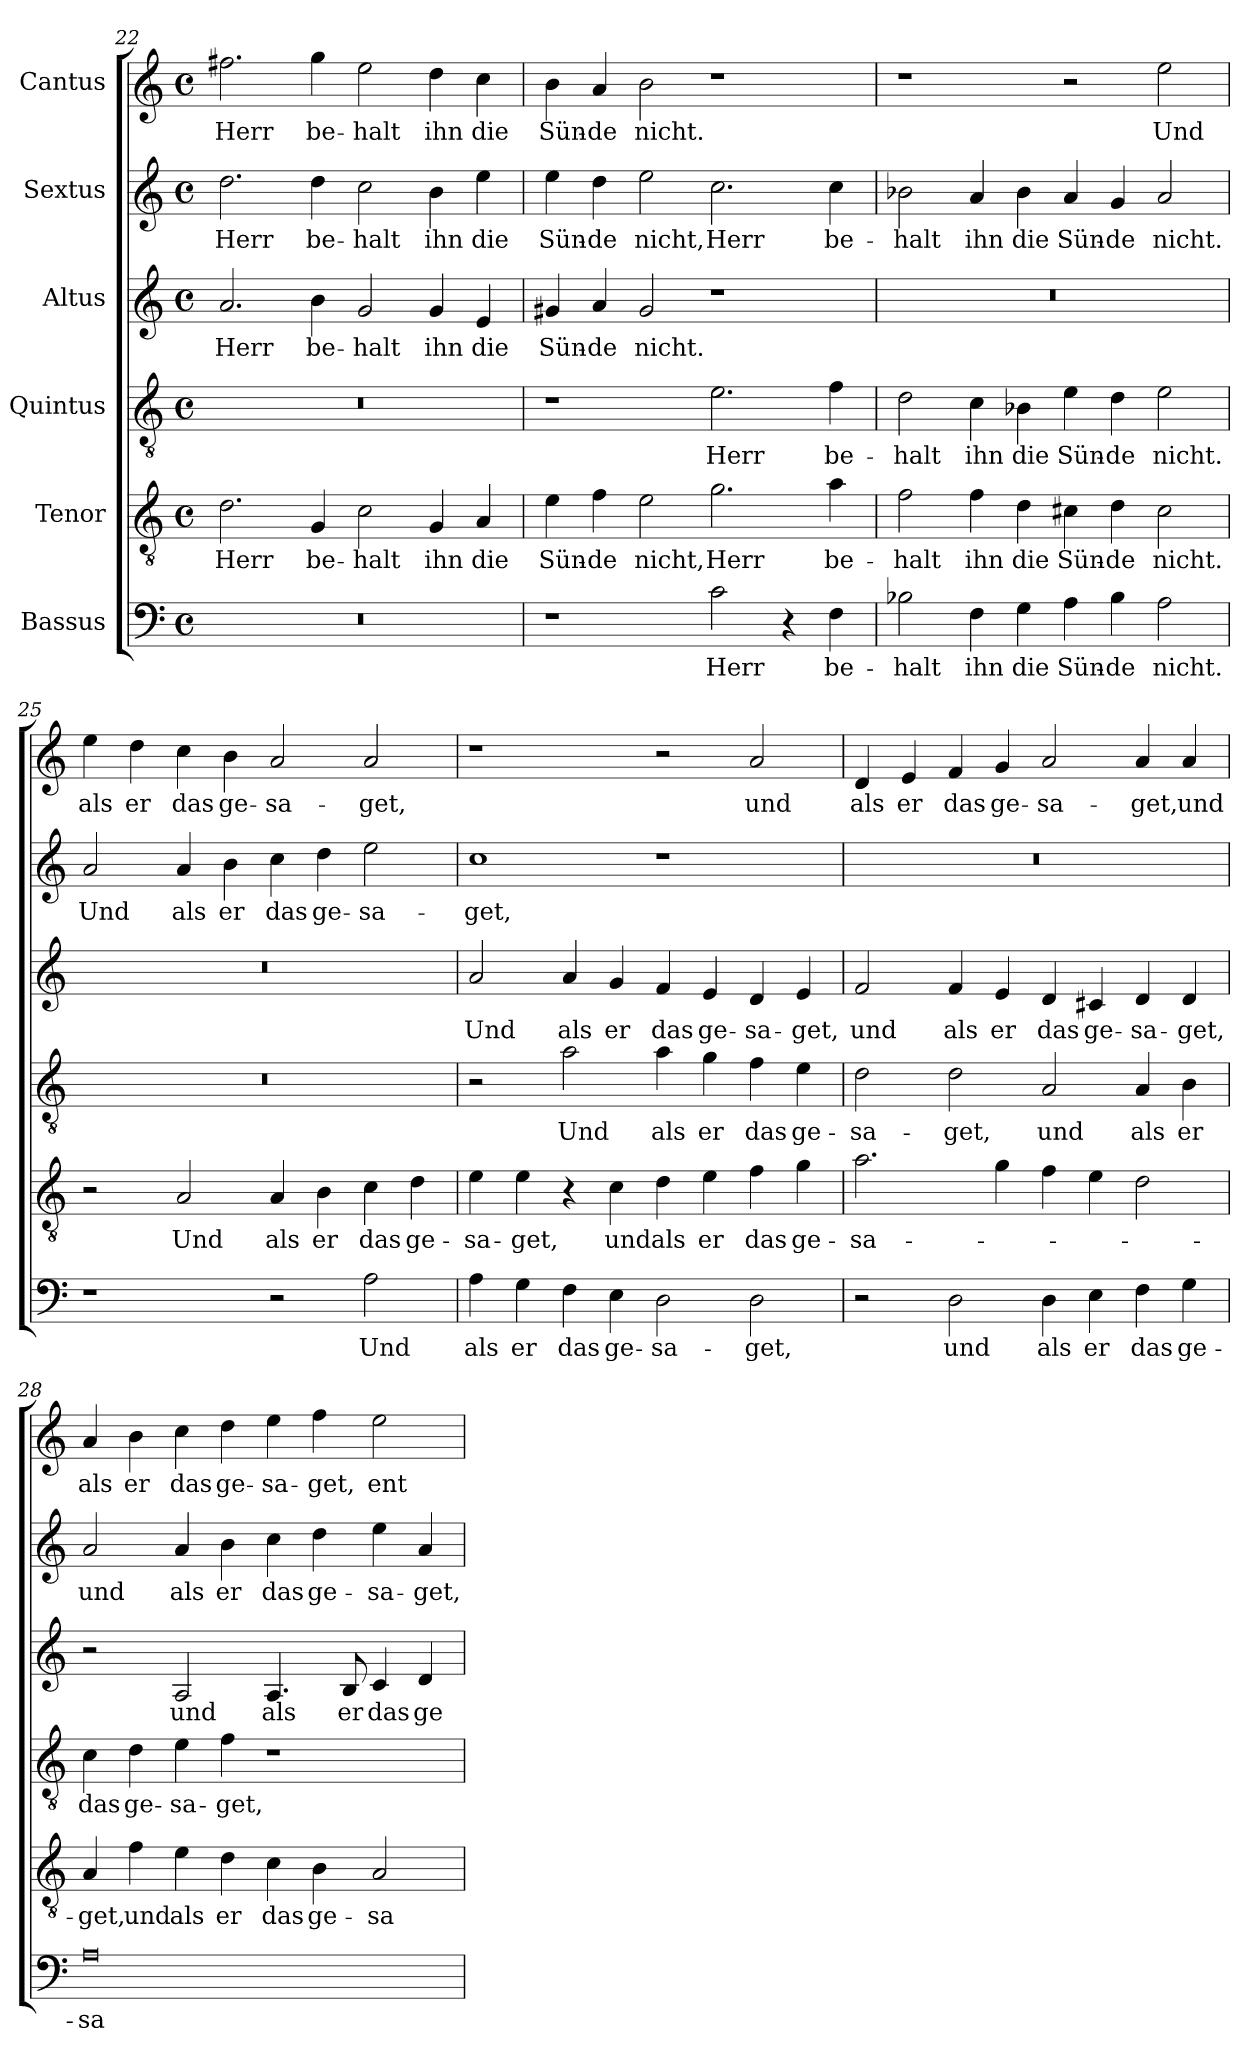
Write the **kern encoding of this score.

**kern	**text	**kern	**text	**kern	**text	**kern	**text	**kern	**text	**kern	**text
*part6	*part6	*part5	*part5	*part4	*part4	*part3	*part3	*part2	*part2	*part1	*part1
*staff6	*staff6	*staff5	*staff5	*staff4	*staff4	*staff3	*staff3	*staff2	*staff2	*staff1	*staff1
*I"Bassus	*	*I"Tenor	*	*I"Quintus	*	*I"Altus	*	*I"Sextus	*	*I"Cantus	*
!!LO:LB:g=z
*clefF4	*	*clefGv2	*	*clefGv2	*	*clefG2	*	*clefG2	*	*clefG2	*
*k[]	*	*k[]	*	*k[]	*	*k[]	*	*k[]	*	*k[]	*
*M4/2	*	*M4/2	*	*M4/2	*	*M4/2	*	*M4/2	*	*M4/2	*
*met(c)	*	*met(c)	*	*met(c)	*	*met(c)	*	*met(c)	*	*met(c)	*
=22	=22	=22	=22	=22	=22	=22	=22	=22	=22	=22	=22
!	!	!	!LO:LY:b	!	!	!	!LO:LY:b	!	!LO:LY:b	!	!LO:LY:b
0r	.	2.d\	Herr	0r	.	2.a/	Herr	2.dd\	Herr	2.ff#X\	Herr
!	!	!	!LO:LY:b	!	!	!	!LO:LY:b	!	!LO:LY:b	!	!LO:LY:b
.	.	4G/	be-	.	.	4b\	be-	4dd\	be-	4gg\	be-
!	!	!	!LO:LY:b	!	!	!	!LO:LY:b	!	!LO:LY:b	!	!LO:LY:b
.	.	2c\	-halt	.	.	2g/	-halt	2cc\	-halt	2ee\	-halt
!	!	!	!LO:LY:b	!	!	!	!LO:LY:b	!	!LO:LY:b	!	!LO:LY:b
.	.	4G/	ihn	.	.	4g/	ihn	4b\	ihn	4dd\	ihn
!	!	!	!LO:LY:b	!	!	!	!LO:LY:b	!	!LO:LY:b	!	!LO:LY:b
.	.	4A/	die	.	.	4e/	die	4ee\	die	4cc\	die
=23	=23	=23	=23	=23	=23	=23	=23	=23	=23	=23	=23
!	!	!	!LO:LY:b	!	!	!	!LO:LY:b	!	!LO:LY:b	!	!LO:LY:b
1r	.	4e\	Sün-	1r	.	4g#X/	Sün-	4ee\	Sün-	4b\	Sün-
!	!	!	!LO:LY:b	!	!	!	!LO:LY:b	!	!LO:LY:b	!	!LO:LY:b
.	.	4f\	-de	.	.	4a/	-de	4dd\	-de	4a/	-de
!	!	!	!LO:LY:b	!	!	!	!LO:LY:b	!	!LO:LY:b	!	!LO:LY:b
.	.	2e\	nicht,	.	.	2g#/	nicht.	2ee\	nicht,	2b\	nicht.
!	!LO:LY:b	!	!LO:LY:b	!	!LO:LY:b	!	!	!	!LO:LY:b	!	!
2c\	Herr	2.g\	Herr	2.e\	Herr	1r	.	2.cc\	Herr	1r	.
4r	.	.	.	.	.	.	.	.	.	.	.
!	!LO:LY:b	!	!LO:LY:b	!	!LO:LY:b	!	!	!	!LO:LY:b	!	!
4F\	be-	4a\	be-	4f\	be-	.	.	4cc\	be-	.	.
=24	=24	=24	=24	=24	=24	=24	=24	=24	=24	=24	=24
!	!LO:LY:b	!	!LO:LY:b	!	!LO:LY:b	!	!	!	!LO:LY:b	!	!
2B-X\	halt	2f\	halt	2d\	halt	0r	.	2b-X\	halt	1r	.
!	!LO:LY:b	!	!LO:LY:b	!	!LO:LY:b	!	!	!	!LO:LY:b	!	!
4F\	ihn	4f\	ihn	4c\	ihn	.	.	4a/	ihn	.	.
!	!LO:LY:b	!	!LO:LY:b	!	!LO:LY:b	!	!	!	!LO:LY:b	!	!
4G\	die	4d\	die	4B-X\	die	.	.	4b-\	die	.	.
!	!LO:LY:b	!	!LO:LY:b	!	!LO:LY:b	!	!	!	!LO:LY:b	!	!
4A\	Sün-	4c#X\	Sün-	4e\	Sün-	.	.	4a/	Sün-	2r	.
!	!LO:LY:b	!	!LO:LY:b	!	!LO:LY:b	!	!	!	!LO:LY:b	!	!
4B-\	-de	4d\	-de	4d\	-de	.	.	4g/	-de	.	.
!	!LO:LY:b	!	!LO:LY:b	!	!LO:LY:b	!	!	!	!LO:LY:b	!	!LO:LY:b
2A\	nicht.	2c#\	nicht.	2e\	nicht.	.	.	2a/	nicht.	2ee\	Und
!!LO:PB:g=z
=25	=25	=25	=25	=25	=25	=25	=25	=25	=25	=25	=25
!	!	!	!	!	!	!	!	!	!LO:LY:b	!	!LO:LY:b
1r	.	2r	.	0r	.	0r	.	2a/	Und	4ee\	als
!	!	!	!	!	!	!	!	!	!	!	!LO:LY:b
.	.	.	.	.	.	.	.	.	.	4dd\	er
!	!	!	!LO:LY:b	!	!	!	!	!	!LO:LY:b	!	!LO:LY:b
.	.	2A/	Und	.	.	.	.	4a/	als	4cc\	das
!	!	!	!	!	!	!	!	!	!LO:LY:b	!	!LO:LY:b
.	.	.	.	.	.	.	.	4b\	er	4b\	ge-
!	!	!	!LO:LY:b	!	!	!	!	!	!LO:LY:b	!	!LO:LY:b
2r	.	4A/	als	.	.	.	.	4cc\	das	2a/	-sa-
!	!	!	!LO:LY:b	!	!	!	!	!	!LO:LY:b	!	!
.	.	4B\	er	.	.	.	.	4dd\	ge-	.	.
!	!LO:LY:b	!	!LO:LY:b	!	!	!	!	!	!LO:LY:b	!	!LO:LY:b
2A\	Und	4c\	das	.	.	.	.	2ee\	-sa-	2a/	-get,
!	!	!	!LO:LY:b	!	!	!	!	!	!	!	!
.	.	4d\	ge-	.	.	.	.	.	.	.	.
=26	=26	=26	=26	=26	=26	=26	=26	=26	=26	=26	=26
!	!LO:LY:b	!	!LO:LY:b	!	!	!	!LO:LY:b	!	!LO:LY:b	!	!
4A\	als	4e\	-sa-	2r	.	2a/	Und	1cc	-get,	1r	.
!	!LO:LY:b	!	!LO:LY:b	!	!	!	!	!	!	!	!
4G\	er	4e\	-get,	.	.	.	.	.	.	.	.
!	!LO:LY:b	!	!	!	!LO:LY:b	!	!LO:LY:b	!	!	!	!
4F\	das	4r	.	2a\	Und	4a/	als	.	.	.	.
!	!LO:LY:b	!	!LO:LY:b	!	!	!	!LO:LY:b	!	!	!	!
4E\	ge-	4c\	und	.	.	4g/	er	.	.	.	.
!	!LO:LY:b	!	!LO:LY:b	!	!LO:LY:b	!	!LO:LY:b	!	!	!	!
2D\	-sa-	4d\	als	4a\	als	4f/	das	1r	.	2r	.
!	!	!	!LO:LY:b	!	!LO:LY:b	!	!LO:LY:b	!	!	!	!
.	.	4e\	er	4g\	er	4e/	ge-	.	.	.	.
!	!LO:LY:b	!	!LO:LY:b	!	!LO:LY:b	!	!LO:LY:b	!	!	!	!LO:LY:b
2D\	-get,	4f\	das	4f\	das	4d/	-sa-	.	.	2a/	und
!	!	!	!LO:LY:b	!	!LO:LY:b	!	!LO:LY:b	!	!	!	!
.	.	4g\	ge-	4e\	ge-	4e/	-get,	.	.	.	.
=27	=27	=27	=27	=27	=27	=27	=27	=27	=27	=27	=27
!	!	!	!LO:LY:b	!	!LO:LY:b	!	!LO:LY:b	!	!	!	!LO:LY:b
2r	.	2.a\	-sa-	2d\	-sa-	2f/	und	0r	.	4d/	als
!	!	!	!	!	!	!	!	!	!	!	!LO:LY:b
.	.	.	.	.	.	.	.	.	.	4e/	er
!	!LO:LY:b	!	!	!	!LO:LY:b	!	!LO:LY:b	!	!	!	!LO:LY:b
2D\	und	.	.	2d\	-get,	4f/	als	.	.	4f/	das
!	!	!	!	!	!	!	!LO:LY:b	!	!	!	!LO:LY:b
.	.	4g\	.	.	.	4e/	er	.	.	4g/	ge-
!	!LO:LY:b	!	!	!	!LO:LY:b	!	!LO:LY:b	!	!	!	!LO:LY:b
4D\	als	4f\	.	2A/	und	4d/	das	.	.	2a/	-sa-
!	!LO:LY:b	!	!	!	!	!	!LO:LY:b	!	!	!	!
4E\	er	4e\	.	.	.	4c#X/	ge-	.	.	.	.
!	!LO:LY:b	!	!	!	!LO:LY:b	!	!LO:LY:b	!	!	!	!LO:LY:b
4F\	das	2d\	.	4A/	als	4d/	-sa-	.	.	4a/	-get,
!	!LO:LY:b	!	!	!	!LO:LY:b	!	!LO:LY:b	!	!	!	!LO:LY:b
4G\	ge-	.	.	4B\	er	4d/	-get,	.	.	4a/	und
!!LO:LB:g=z
=28	=28	=28	=28	=28	=28	=28	=28	=28	=28	=28	=28
!	!LO:LY:b	!	!LO:LY:b	!	!LO:LY:b	!	!	!	!LO:LY:b	!	!LO:LY:b
0A	sa-	4A/	get,	4c\	das	2r	.	2a/	und	4a/	als
!	!	!	!LO:LY:b	!	!LO:LY:b	!	!	!	!	!	!LO:LY:b
.	.	4f\	und	4d\	ge-	.	.	.	.	4b\	er
!	!	!	!LO:LY:b	!	!LO:LY:b	!	!LO:LY:b	!	!LO:LY:b	!	!LO:LY:b
.	.	4e\	als	4e\	-sa-	2A/	und	4a/	als	4cc\	das
!	!	!	!LO:LY:b	!	!LO:LY:b	!	!	!	!LO:LY:b	!	!LO:LY:b
.	.	4d\	er	4f\	-get,	.	.	4b\	er	4dd\	ge-
!	!	!	!LO:LY:b	!	!	!	!LO:LY:b	!	!LO:LY:b	!	!LO:LY:b
.	.	4c\	das	1r	.	4.A/	als	4cc\	das	4ee\	-sa-
!	!	!	!LO:LY:b	!	!	!	!	!	!LO:LY:b	!	!LO:LY:b
.	.	4B\	ge-	.	.	.	.	4dd\	ge-	4ff\	-get,
!	!	!	!	!	!	!	!LO:LY:b	!	!	!	!
.	.	.	.	.	.	8B/	er	.	.	.	.
!	!	!	!LO:LY:b	!	!	!	!LO:LY:b	!	!LO:LY:b	!	!LO:LY:b
.	.	2A/	-sa-	.	.	4c/	das	4ee\	-sa-	2ee\	ent-
!	!	!	!	!	!	!	!LO:LY:b	!	!LO:LY:b	!	!
.	.	.	.	.	.	4d/	ge-	4a/	-get,	.	.
=	=	=	=	=	=	=	=	=	=	=	=
*-	*-	*-	*-	*-	*-	*-	*-	*-	*-	*-	*-
